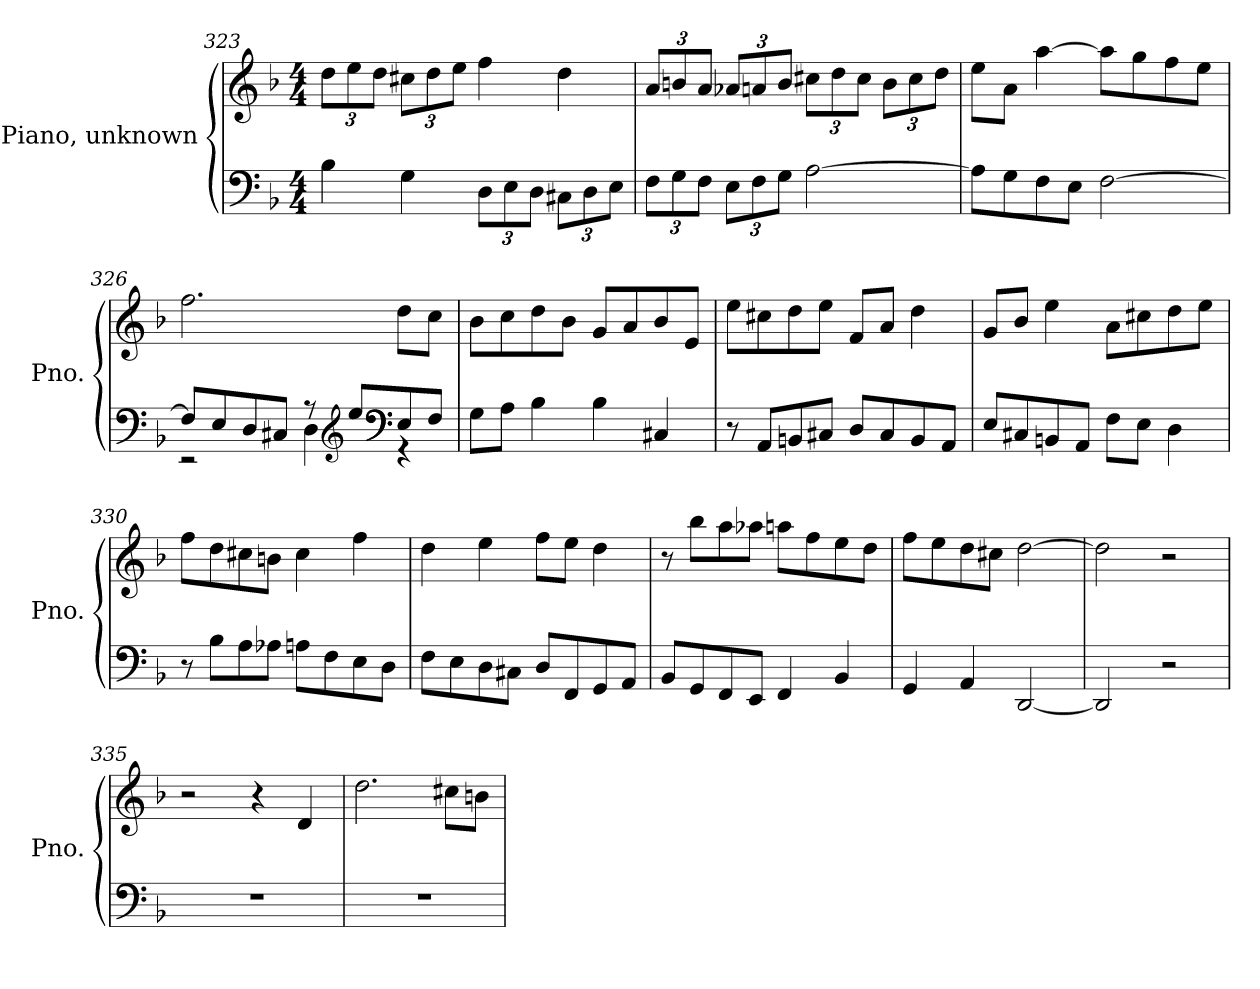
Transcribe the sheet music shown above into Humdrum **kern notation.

**kern	**kern
*part1	*part1
*staff2	*staff1
*I"Piano, unknown	*
*I'Pno.	*
*clefF4	*clefG2
*k[b-]	*k[b-]
*M4/4	*M4/4
*	*Xbrackettup
=323	=323
4B-\	12dd\L
.	12ee\
.	12dd\J
4G\	12cc#X\L
.	12dd\
.	12ee\J
*Xbrackettup	*
12D\L	4ff\
12E\	.
12D\J	.
12C#X\L	4dd\
12D\	.
12E\J	.
!!LO:LB:g=z
=324	=324
12F\L	12a/L
12G\	12bn/
12F\J	12a/J
12E\L	12a-X/L
12F\	12an/
12G\J	12b/J
[2A\	12cc#X\L
.	12dd\
.	12cc#\J
.	12b\L
.	12cc#\
.	12dd\J
=325	=325
8A\L]	8ee\L
8G\	8a\J
8F\	[4aa\
8E\J	.
[2F\	8aa\L]
.	8gg\
.	8ff\
.	8ee\J
=326	=326
*^	*
8F/L]	2r	2.ff\
8E/	.	.
8D/	.	.
8C#X/J	.	.
8r	4D\	.
*clefG2	*	*
8ee/L	.	.
*clefF4	*	*
8E/	4r	8dd\L
8F/J	.	8cc\J
*v	*v	*
=327	=327
8G\L	8b-\L
8A\J	8cc\
4B-\	8dd\
.	8b-\J
4B-\	8g/L
.	8a/
4C#X/	8b-/
.	8e/J
!!LO:PB:g=z
=328	=328
8r	8ee\L
8AA/L	8cc#X\
8BBn/	8dd\
8C#X/J	8ee\J
8D/L	8f/L
8C#/	8a/J
8BB/	4dd\
8AA/J	.
=329	=329
8E/L	8g/L
8C#X/	8b-/J
8BBn/	4ee\
8AA/J	.
8F\L	8a\L
8E\J	8cc#X\
4D\	8dd\
.	8ee\J
=330	=330
8r	8ff\L
8B-\L	8dd\
8A\	8cc#X\
8A-X\J	8bn\J
8An\L	4cc#\
8F\	.
8E\	4ff\
8D\J	.
=331	=331
8F\L	4dd\
8E\	.
8D\	4ee\
8C#X\J	.
8D/L	8ff\L
8FF/	8ee\J
8GG/	4dd\
8AA/J	.
!!LO:LB:g=z
=332	=332
8BB-/L	8r
8GG/	8bb-\L
8FF/	8aa\
8EE/J	8aa-X\J
4FF/	8aan\L
.	8ff\
4BB-/	8ee\
.	8dd\J
=333	=333
4GG/	8ff\L
.	8ee\
4AA/	8dd\
.	8cc#X\J
[2DD/	[2dd\
=334	=334
2DD/]	2dd\]
2r	2r
=335	=335
1r	2r
.	4r
.	4d/
=336	=336
1r	2.dd\
.	8cc#X\L
.	8bn\J
=	=
*-	*-
